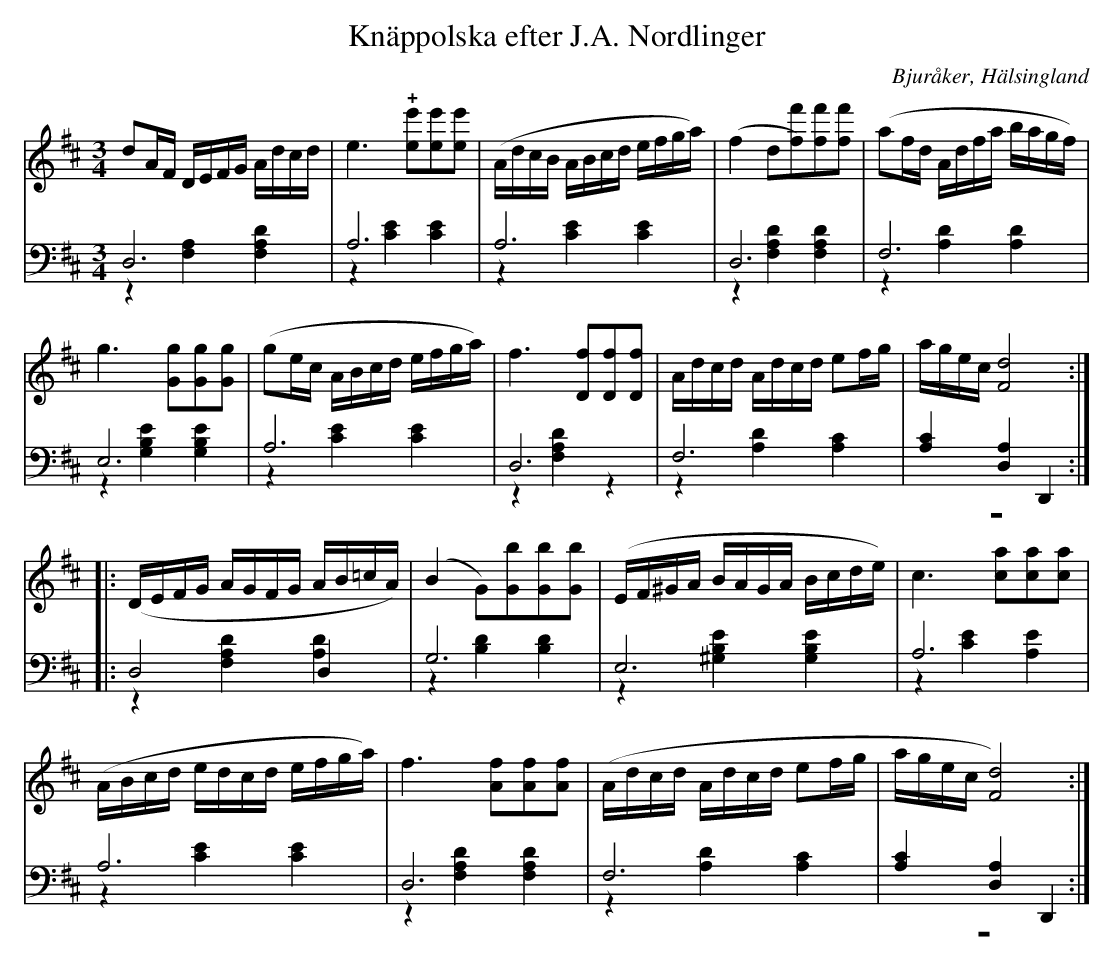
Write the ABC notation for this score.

X:1
T: Knäppolska efter J.A. Nordlinger
O: Bjuråker, Hälsingland
M: 3/4
L: 1/16
K: D
V:1
V:2
V:3 merge
V:1
d2AF DEFG Adcd|e6 !+![e2e'2][e2e'2][e2e'2]|(AdcB ABcd efga)|(f4 d2[f2)f'2][f2f'2][f2f'2]|(a2fd Adfa bagf)|
g6 [G2g2][G2g2][G2g2]|(g2ec ABcd efga)|f6 [D2f2][D2f2][D2f2]|Adcd Adcd e2fg|agec [F8d8]:|
|:(DEFG AGFG AB=cA)|(B4 G2)[G2b2][G2b2][G2b2]|(EF^GA BAGA Bcde)|c6 [c2a2][c2a2][c2a2]|
(ABcd edcd efga)|f6 [A2f2][A2f2][A2f2]|(Adcd Adcd e2fg|agec [F8d8]):|
V:2 clef=bass
D,12 |A,12|A,12|D,12|F,12|
E,12|A,12|D,12|F,12|[A,4C4] [D,4A,4] D,,4:|
|:D,8 D,4 |G,12|E,12|A,12|
A,12|D,12|F,12|[A,4C4] [D,4A,4] D,,4:|
V:3 clef=bass
z4 [F,4A,4] [F,4A,4D4]|z4 [C4E4] [C4E4]|z4 [C4E4] [C4E4]|z4 [F,4A,4D4] [F,4A,4D4]|z4 [A,4D4] [A,4D4]|
z4 [G,4B,4E4] [G,4B,4E4]|z4 [C4E4] [C4E4]|z4 [F,4A,4D4] z4|z4 [A,4D4] [A,4C4]|z12:|
|:z4 [F,4A,4D4] [A,4D4] |z4 [B,4D4] [B,4D4]|z4 [^G,4B,4E4] [G,4B,4E4]|z4 [C4E4] [A,4E4]|
z4 [C4E4] [C4E4]|z4 [F,4A,4D4] [F,4A,4D4]|z4 [A,4D4] [A,4C4]|z12:|
